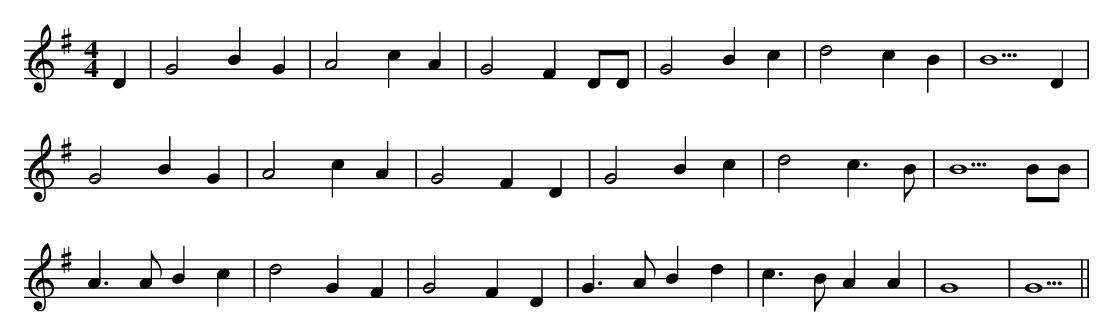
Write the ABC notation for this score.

X:1
M:4/4
K:G
D2|G4 B2 G2|A4 c2 A2|G4 F2 DD|G4 B2 c2|d4 c2 B2|B5 D2|
G4 B2 G2|A4 c2 A2|G4 F2 D2|G4 B2 c2|d4 c3B|B5 BB|
A3A B2 c2|d4 G2 F2|G4 F2 D2|G3A B2 d2|c3B A2 A2|G8|G5||
